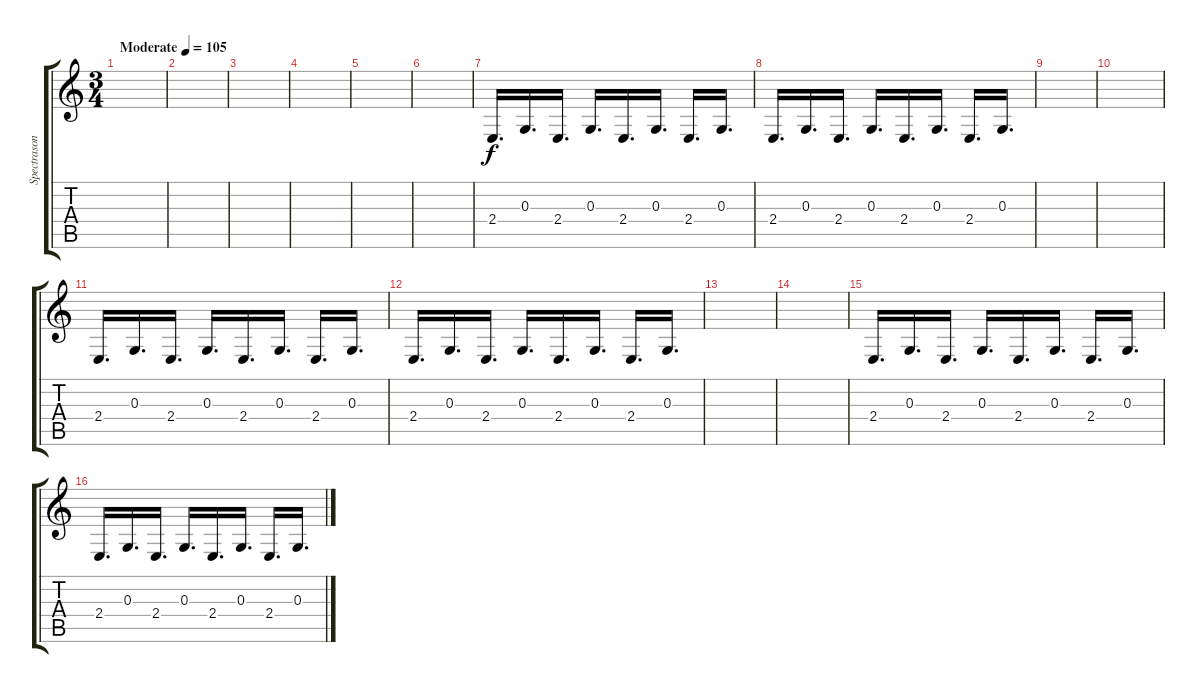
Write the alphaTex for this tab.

\track ("Spectrasonics Omnisphere" "Spectrason") {instrument lead2sawtooth}
\staff {score tabs}
\tuning (E4 B3 G3 D3 A2 E2) {hide}
\ts (3 4)
\tempo (105 "Moderate")
\clef g2
\ks c
|
|
|
|
|
|
2.4.16{d} 0.3.16{d balance 0} 2.4.16{d balance 16} 0.3.16{d volume 6} 2.4.16{d volume 6} 0.3.16{d volume 6} 2.4.16{d volume 6} 0.3.16{d volume 6} |
2.4.16{d volume 6} 0.3.16{d volume 6} 2.4.16{d volume 6} 0.3.16{d} 2.4.16{d} 0.3.16{d} 2.4.16{d} 0.3.16{d} |
|
|
2.4.16{d volume 13} 0.3.16{d balance 0} 2.4.16{d balance 16} 0.3.16{d volume 6} 2.4.16{d volume 6} 0.3.16{d volume 6} 2.4.16{d volume 6} 0.3.16{d volume 6} |
2.4.16{d volume 6} 0.3.16{d volume 6} 2.4.16{d volume 6} 0.3.16{d} 2.4.16{d} 0.3.16{d} 2.4.16{d} 0.3.16{d} |
|
|
2.4.16{d volume 13} 0.3.16{d balance 0} 2.4.16{d balance 16} 0.3.16{d volume 6} 2.4.16{d volume 6} 0.3.16{d volume 6} 2.4.16{d volume 6} 0.3.16{d volume 6} |
2.4.16{d volume 6} 0.3.16{d volume 6} 2.4.16{d volume 6} 0.3.16{d} 2.4.16{d} 0.3.16{d} 2.4.16{d} 0.3.16{d}
